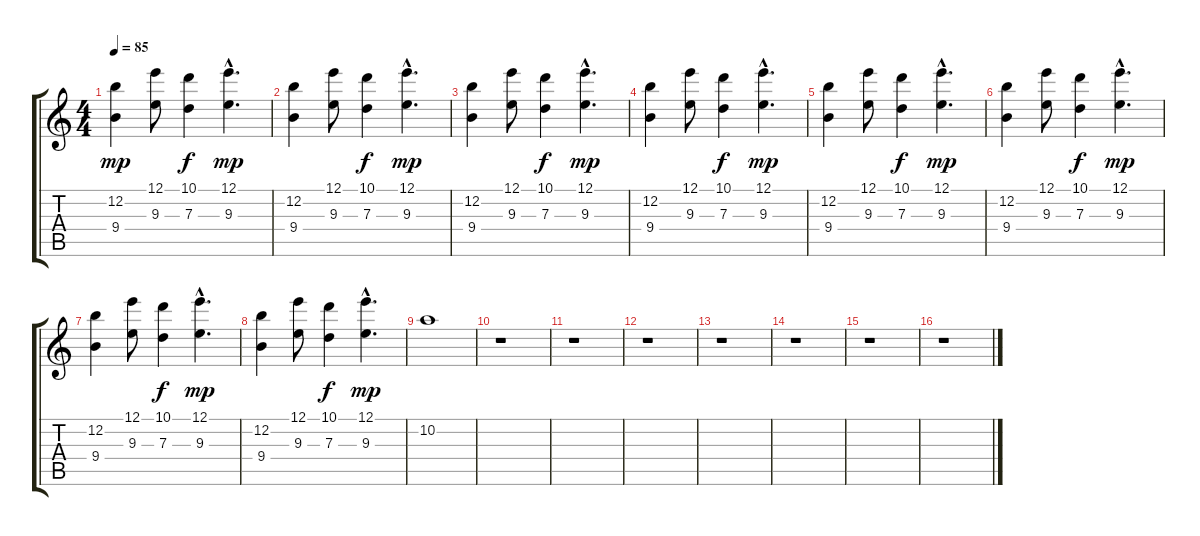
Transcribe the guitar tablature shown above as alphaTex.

\track "" {instrument acousticguitarsteel}
\staff {score tabs}
\tuning (E4 B3 G3 D3 A2 E2) {hide}
\ts (4 4)
\tempo 85
\clef g2
\ks c
(12.2 9.4).4{dy mp} (12.1 9.3).8 (10.1 7.3).4{dy f} (12.1{hac} 9.3{hac}).4{d dy mp} |
(12.2 9.4).4 (12.1 9.3).8 (10.1 7.3).4{dy f} (12.1{hac} 9.3{hac}).4{d dy mp} |
(12.2 9.4).4 (12.1 9.3).8 (10.1 7.3).4{dy f} (12.1{hac} 9.3{hac}).4{d dy mp} |
(12.2 9.4).4 (12.1 9.3).8 (10.1 7.3).4{dy f} (12.1{hac} 9.3{hac}).4{d dy mp} |
(12.2 9.4).4 (12.1 9.3).8 (10.1 7.3).4{dy f} (12.1{hac} 9.3{hac}).4{d dy mp} |
(12.2 9.4).4 (12.1 9.3).8 (10.1 7.3).4{dy f} (12.1{hac} 9.3{hac}).4{d dy mp} |
(12.2 9.4).4 (12.1 9.3).8 (10.1 7.3).4{dy f} (12.1{hac} 9.3{hac}).4{d dy mp} |
(12.2 9.4).4 (12.1 9.3).8 (10.1 7.3).4{dy f} (12.1{hac} 9.3{hac}).4{d dy mp} |
10.2.1 |
r.1 |
r.1 |
r.1 |
r.1 |
r.1 |
r.1 |
r.1
